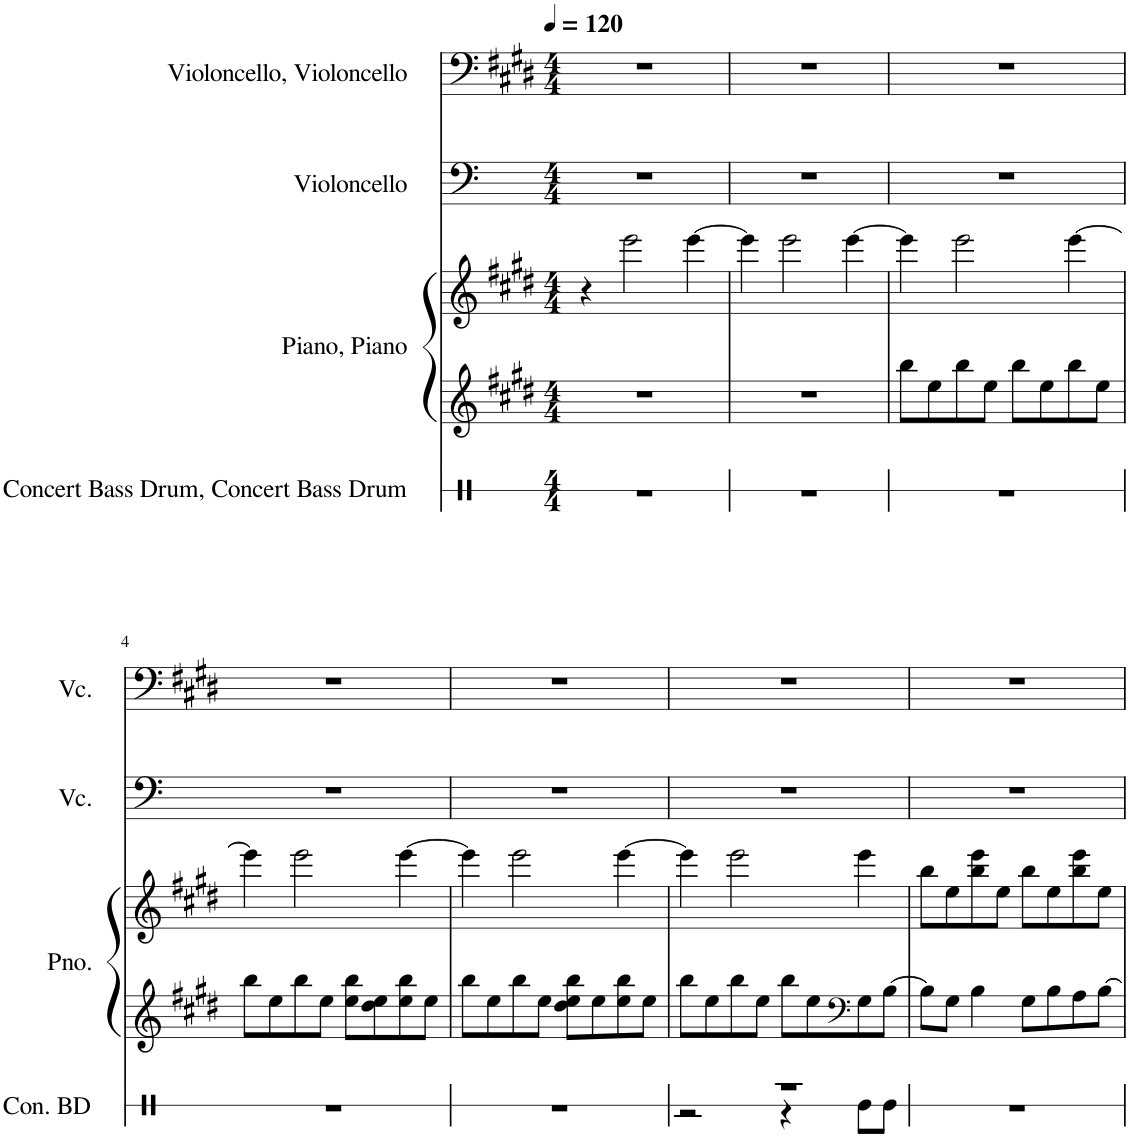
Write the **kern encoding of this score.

**kern	**kern	**kern	**kern	**kern
*part4	*part3	*part3	*part2	*part1
*staff5	*staff4	*staff3	*staff2	*staff1
*I"Concert Bass Drum, Concert Bass Drum	*I"Piano, Piano	*	*I"Violoncello	*I"Violoncello, Violoncello
*I'Con. BD	*I'Pno.	*	*I'Vc.	*I'Vc.
*stria1	*	*	*	*
*clefX	*clefG2	*clefG2	*clefF4	*clefF4
*k[]	*k[f#c#g#d#]	*k[f#c#g#d#]	*k[]	*k[f#c#g#d#]
*M4/4	*M4/4	*M4/4	*M4/4	*M4/4
*MM120	*MM120	*MM120	*MM120	*MM120
=1	=1	=1	=1	=1
1r	1r	4r	1r	1r
.	.	2eee\	.	.
.	.	[4eee\	.	.
=2	=2	=2	=2	=2
1r	1r	4eee\]	1r	1r
.	.	2eee\	.	.
.	.	[4eee\	.	.
=3	=3	=3	=3	=3
1r	8bb\L	4eee\]	1r	1r
.	8ee\	.	.	.
.	8bb\	2eee\	.	.
.	8ee\J	.	.	.
.	8bb\L	.	.	.
.	8ee\	.	.	.
.	8bb\	[4eee\	.	.
.	8ee\J	.	.	.
!!LO:LB:g=z
=4	=4	=4	=4	=4
1r	8bb\L	4eee\]	1r	1r
.	8ee\	.	.	.
.	8bb\	2eee\	.	.
.	8ee\J	.	.	.
.	8ee\ 8bb\L	.	.	.
.	8dd#\ 8ee\	.	.	.
.	8ee\ 8bb\	[4eee\	.	.
.	8ee\J	.	.	.
=5	=5	=5	=5	=5
1r	8bb\L	4eee\]	1r	1r
.	8ee\	.	.	.
.	8bb\	2eee\	.	.
.	8ee\J	.	.	.
.	8dd#\ 8ee\ 8bb\L	.	.	.
.	8ee\	.	.	.
.	8ee\ 8bb\	[4eee\	.	.
.	8ee\J	.	.	.
=6	=6	=6	=6	=6
*^	*	*	*	*
1r	2r	8bb\L	4eee\]	1r	1r
.	.	8ee\	.	.	.
.	.	8bb\	2eee\	.	.
.	.	8ee\J	.	.	.
.	4r	8bb\L	.	.	.
.	.	8ee\	.	.	.
*	*	*clefF4	*	*	*
.	8Re\L	8G#\	4eee\	.	.
.	8Re\J	[8B\J	.	.	.
*v	*v	*	*	*	*
=7	=7	=7	=7	=7
1r	8B\L]	8bb\L	1r	1r
.	8G#\J	8ee\	.	.
.	4B\	8bb\ 8eee\	.	.
.	.	8ee\J	.	.
.	8G#\L	8bb\L	.	.
.	8B\	8ee\	.	.
.	8A\	8bb\ 8eee\	.	.
.	[8B\J	8ee\J	.	.
=	=	=	=	=
*-	*-	*-	*-	*-
